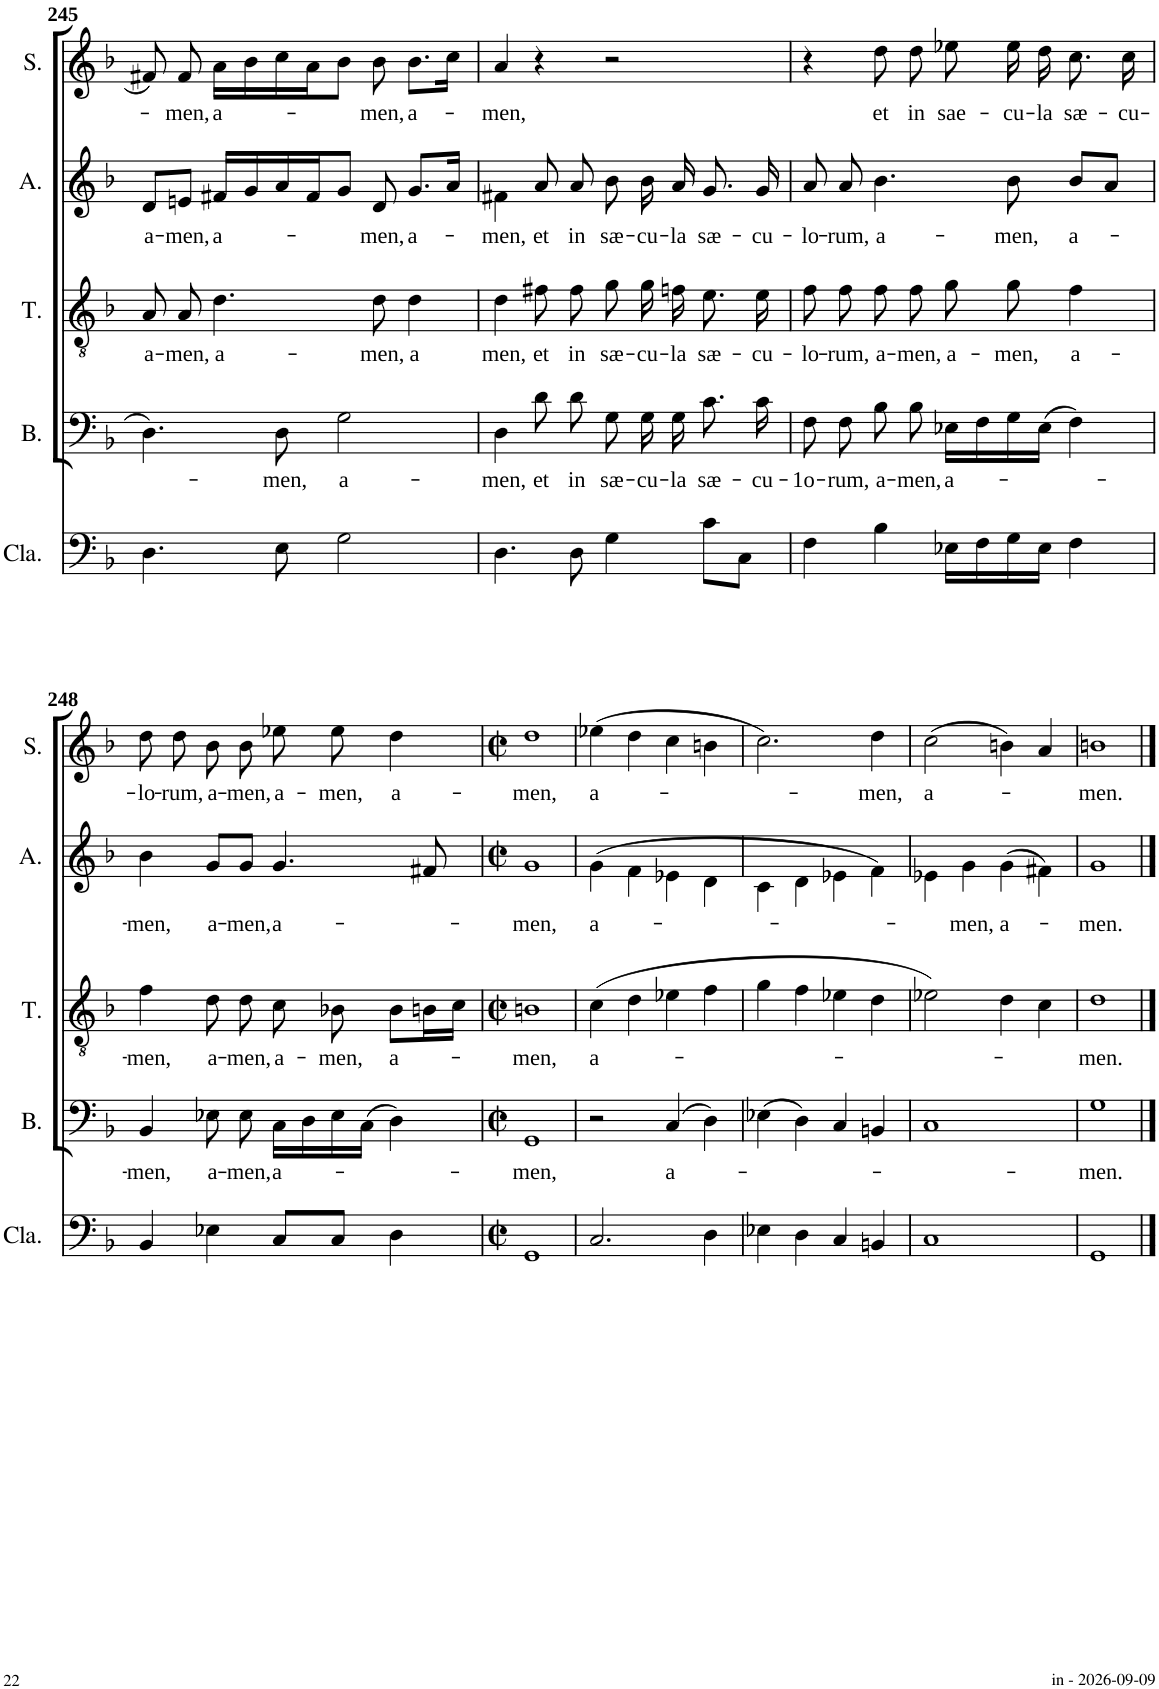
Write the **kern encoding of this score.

**kern	**kern	**text	**kern	**text	**kern	**text	**kern	**text
*part5	*part4	*part4	*part3	*part3	*part2	*part2	*part1	*part1
*staff5	*staff4	*staff4	*staff3	*staff3	*staff2	*staff2	*staff1	*staff1
*I"Clavecin	*I"Basse	*	*I"Ténor	*	*I"Alto	*	*I"Soprano	*
*I'Cla.	*I'B.	*	*I'T.	*	*I'A.	*	*I'S.	*
!!LO:PB:g=z
*clefF4	*clefF4	*	*clefGv2	*	*clefG2	*	*clefG2	*
*k[b-]	*k[b-]	*	*k[b-]	*	*k[b-]	*	*k[b-]	*
*M4/4	*M4/4	*	*M4/4	*	*M4/4	*	*M4/4	*
*met(c)	*met(c)	*	*met(c)	*	*met(c)	*	*met(c)	*
=245	=245	=245	=245	=245	=245	=245	=245	=245
!	!	!	!	!LO:LY:b	!	!LO:LY:b	!	!
4.D\	4.D\	.	8A/	a-	8d/L	a-	8f#X/	.
!	!	!	!	!LO:LY:b	!	!LO:LY:b	!	!LO:LY:b
.	.	.	8A/	-men,	8en/J	-men,	8f#/	-men,
!	!	!	!	!LO:LY:b	!	!LO:LY:b	!	!LO:LY:b
.	.	.	4.d\	a-	16f#X/LL	a-	16a\LL	a-
.	.	.	.	.	16g/	.	16b-\	.
!	!	!LO:LY:b	!	!	!	!	!	!
8E\	8D\	-men,	.	.	16a/	.	16cc\	.
.	.	.	.	.	16f#/J	.	16a\J	.
!	!	!LO:LY:b	!	!	!	!	!	!
2G\	2G\	a-	.	.	8g/J	.	8b-\J	.
!	!	!	!	!LO:LY:b	!	!LO:LY:b	!	!LO:LY:b
.	.	.	8d\	-men,	8d/	-men,	8b-\	-men,
!	!	!	!	!LO:LY:b	!	!LO:LY:b	!	!LO:LY:b
.	.	.	4d\	a	8.g/L	a-	8.b-\L	a-
.	.	.	.	.	16a/Jk	.	16cc\Jk	.
=246	=246	=246	=246	=246	=246	=246	=246	=246
!	!	!LO:LY:b	!	!LO:LY:b	!	!LO:LY:b	!	!LO:LY:b
4.D\	4D\	men,	4d\	men,	4f#X\	-men,	4a/	-men,
!	!	!LO:LY:b	!	!LO:LY:b	!	!LO:LY:b	!	!
.	8d\	et	8f#X\	et	8a/	et	4r	.
!	!	!LO:LY:b	!	!LO:LY:b	!	!LO:LY:b	!	!
8D\	8d\	in	8f#\	in	8a/	in	.	.
!	!	!LO:LY:b	!	!LO:LY:b	!	!LO:LY:b	!	!
4G\	8G\	sæ-	8g\	sæ-	8b-\	sæ-	2r	.
!	!	!LO:LY:b	!	!LO:LY:b	!	!LO:LY:b	!	!
.	16G\	-cu-	16g\	-cu-	16b-\	-cu-	.	.
!	!	!LO:LY:b	!	!LO:LY:b	!	!LO:LY:b	!	!
.	16G\	-la	16fn\	-la	16a/	-la	.	.
!	!	!LO:LY:b	!	!LO:LY:b	!	!LO:LY:b	!	!
8c\L	8.c\	sæ-	8.e\	sæ-	8.g/	sæ-	.	.
8C\J	.	.	.	.	.	.	.	.
!	!	!LO:LY:b	!	!LO:LY:b	!	!LO:LY:b	!	!
.	16c\	-cu-	16e\	-cu-	16g/	-cu-	.	.
=247	=247	=247	=247	=247	=247	=247	=247	=247
!	!	!LO:LY:b	!	!LO:LY:b	!	!LO:LY:b	!	!
4F\	8F\	-1o-	8f\	-lo-	8a/	-lo-	4r	.
!	!	!LO:LY:b	!	!LO:LY:b	!	!LO:LY:b	!	!
.	8F\	-rum,	8f\	-rum,	8a/	-rum,	.	.
!	!	!LO:LY:b	!	!LO:LY:b	!	!LO:LY:b	!	!LO:LY:b
4B-\	8B-\	a-	8f\	a-	4.b-\	a-	8dd\	et
!	!	!LO:LY:b	!	!LO:LY:b	!	!	!	!LO:LY:b
.	8B-\	-men,	8f\	-men,	.	.	8dd\	in
!	!	!LO:LY:b	!	!LO:LY:b	!	!	!	!LO:LY:b
16E-X\LL	16E-X\LL	a-	8g\	a-	.	.	8ee-X\	sae-
16F\	16F\	.	.	.	.	.	.	.
!	!	!	!	!LO:LY:b	!	!LO:LY:b	!	!LO:LY:b
16G\	16G\	.	8g\	-men,	8b-\	-men,	16ee-\	-cu-
!	!	!	!	!	!	!	!	!LO:LY:b
16E-\JJ	(16E-\JJ	.	.	.	.	.	16dd\	-la
!	!	!	!	!LO:LY:b	!	!LO:LY:b	!	!LO:LY:b
4F\	4F\)	.	4f\	a-	8b-/L	a-	8.cc\	sæ-
.	.	.	.	.	8a/J	.	.	.
!	!	!	!	!	!	!	!	!LO:LY:b
.	.	.	.	.	.	.	16cc\	-cu-
!!LO:LB:g=z
=248	=248	=248	=248	=248	=248	=248	=248	=248
!	!	!LO:LY:b	!	!LO:LY:b	!	!LO:LY:b	!	!LO:LY:b
4BB-/	4BB-/	-men,	4f\	-men,	4b-\	-men,	8dd\	-lo-
!	!	!	!	!	!	!	!	!LO:LY:b
.	.	.	.	.	.	.	8dd\	-rum,
!	!	!LO:LY:b	!	!LO:LY:b	!	!LO:LY:b	!	!LO:LY:b
4E-X\	8E-X\	a-	8d\	a-	8g/L	a-	8b-\	a-
!	!	!LO:LY:b	!	!LO:LY:b	!	!LO:LY:b	!	!LO:LY:b
.	8E-\	-men,	8d\	-men,	8g/J	-men,	8b-\	-men,
!	!	!LO:LY:b	!	!LO:LY:b	!	!LO:LY:b	!	!LO:LY:b
8C/L	16C\LL	a-	8c\	a-	4.g/	a-	8ee-X\	a-
.	16D\	.	.	.	.	.	.	.
!	!	!	!	!LO:LY:b	!	!	!	!LO:LY:b
8C/J	16E-\	.	8B-X\	-men,	.	.	8ee-\	-men,
.	(16C\JJ	.	.	.	.	.	.	.
!	!	!	!	!LO:LY:b	!	!	!	!LO:LY:b
4D\	4D\)	.	8B-\L	a-	.	.	4dd\	a-
.	.	.	16Bn\L	.	8f#X/	.	.	.
.	.	.	16c\JJ	.	.	.	.	.
=249	=249	=249	=249	=249	=249	=249	=249	=249
*M2/2	*M2/2	*	*M2/2	*	*M2/2	*	*M2/2	*
*met(c|)	*met(c|)	*	*met(c|)	*	*met(c|)	*	*met(c|)	*
!	!	!LO:LY:b	!	!LO:LY:b	!	!LO:LY:b	!	!LO:LY:b
1GG	1GG	-men,	1Bn	-men,	1g	-men,	1dd	-men,
=250	=250	=250	=250	=250	=250	=250	=250	=250
!	!	!	!	!LO:LY:b	!	!LO:LY:b	!	!LO:LY:b
2.C/	2r	.	(4c\	a-	(4g\	a-	(4ee-X\	a-
.	.	.	4d\	.	4f\	.	4dd\	.
!	!	!LO:LY:b	!	!	!	!	!	!
.	(4C/	a-	4e-X\	.	4e-X\	.	4cc\	.
4D\	4D\)	.	4f\	.	4d\	.	4bn\	.
=251	=251	=251	=251	=251	=251	=251	=251	=251
4E-X\	(4E-X\	.	4g\	.	4c\	.	2.cc\)	.
4D\	4D\)	.	4f\	.	4d\	.	.	.
4C/	4C/	.	4e-X\	.	4e-X\	.	.	.
!	!	!	!	!	!	!	!	!LO:LY:b
4BBn/	4BBn/	.	4d\	.	4f\)	.	4dd\	men,
=252	=252	=252	=252	=252	=252	=252	=252	=252
!	!	!	!	!	!	!	!	!LO:LY:b
1C	1C	.	2e-X\)	.	4e-X\	.	(2cc\	a-
!	!	!	!	!	!	!LO:LY:b	!	!
.	.	.	.	.	4g\	-men,	.	.
!	!	!	!	!	!	!LO:LY:b	!	!
.	.	.	4d\	.	(>4g\	a-	4bn\)	.
.	.	.	4c\	.	4f#X\)	.	4a/	.
=253	=253	=253	=253	=253	=253	=253	=253	=253
!	!	!LO:LY:b	!	!LO:LY:b	!	!LO:LY:b	!	!LO:LY:b
1GG	1G	-men.	1d	-men.	1g	-men.	1bn	-men.
==	==	==	==	==	==	==	==	==
*-	*-	*-	*-	*-	*-	*-	*-	*-
